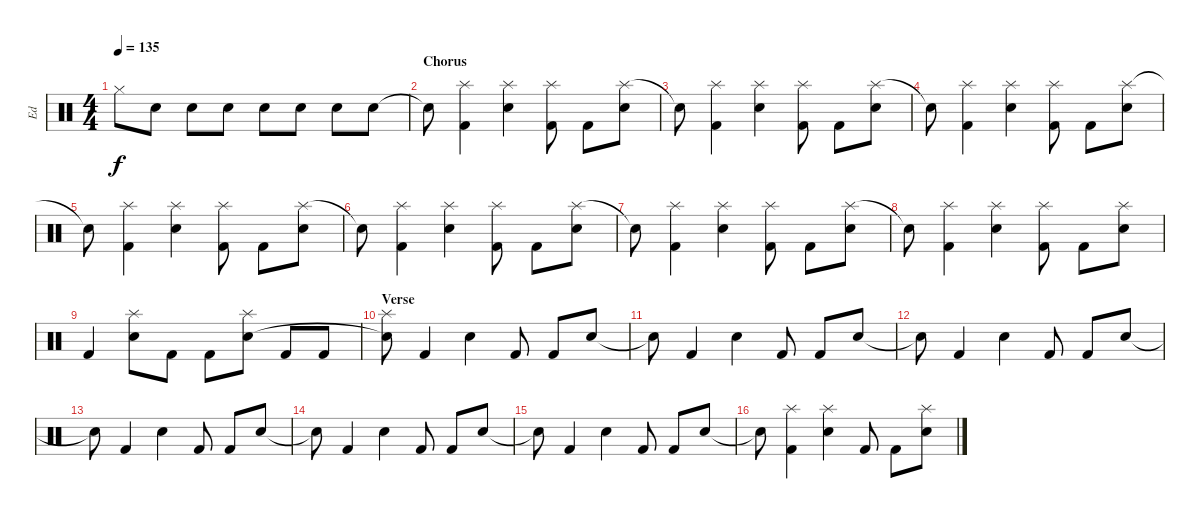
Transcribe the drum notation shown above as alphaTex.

\track ("Ed" "Ed") {instrument percussion}
\staff {score}
\articulation defaults
\ts (4 4)
\tempo 135
\clef neutral
\ks c "Hi-Hat (closed)"{t}.8{dy f} "Snare (hit) 2".8 "Snare (hit) 2".8 "Snare (hit) 2".8 "Snare (hit) 2".8 "Snare (hit) 2".8 "Snare (hit) 2".8 "Snare (hit) 2".8
|
\section ("" "Chorus")
"Snare (hit)"{t}.8 ("Splash (hit)" "Kick (hit) 2").4 ("Splash (hit)" "Snare (hit) 2").4 ("Splash (hit)" "Kick (hit) 2").8 "Kick (hit) 2".8 ("Splash (hit)" "Snare (hit) 2").8 |
"Snare (hit)"{t}.8 ("Splash (hit)" "Kick (hit) 2").4 ("Splash (hit)" "Snare (hit) 2").4 ("Splash (hit)" "Kick (hit) 2").8 "Kick (hit) 2".8 ("Splash (hit)" "Snare (hit) 2").8 |
"Snare (hit)"{t}.8 ("Splash (hit)" "Kick (hit) 2").4 ("Splash (hit)" "Snare (hit) 2").4 ("Splash (hit)" "Kick (hit) 2").8 "Kick (hit) 2".8 ("Splash (hit)" "Snare (hit) 2").8 |
"Snare (hit)"{t}.8 ("Splash (hit)" "Kick (hit) 2").4 ("Splash (hit)" "Snare (hit) 2").4 ("Splash (hit)" "Kick (hit) 2").8 "Kick (hit) 2".8 ("Splash (hit)" "Snare (hit) 2").8 |
"Snare (hit)"{t}.8 ("Splash (hit)" "Kick (hit) 2").4 ("Splash (hit)" "Snare (hit) 2").4 ("Splash (hit)" "Kick (hit) 2").8 "Kick (hit) 2".8 ("Splash (hit)" "Snare (hit) 2").8 |
"Snare (hit)"{t}.8 ("Splash (hit)" "Kick (hit) 2").4 ("Splash (hit)" "Snare (hit) 2").4 ("Splash (hit)" "Kick (hit) 2").8 "Kick (hit) 2".8 ("Splash (hit)" "Snare (hit) 2").8 |
"Snare (hit)"{t}.8 ("Splash (hit)" "Kick (hit) 2").4 ("Splash (hit)" "Snare (hit) 2").4 ("Splash (hit)" "Kick (hit) 2").8 "Kick (hit) 2".8 ("Splash (hit)" "Snare (hit) 2").8 |
"Kick (hit) 2".4 ("Splash (hit)" "Snare (hit) 2").8 "Kick (hit) 2".8 "Kick (hit) 2".8 ("Splash (hit)" "Snare (hit) 2").8 "Kick (hit) 2".8 "Kick (hit) 2".8 |
\section ("" "Verse")
("Splash (hit)" "Snare (hit)"{t}).8 "Kick (hit) 2".4 "Snare (hit) 2".4 "Kick (hit) 2".8 "Kick (hit) 2".8 "Snare (hit) 2".8 |
"Snare (hit)"{t}.8 "Kick (hit) 2".4 "Snare (hit) 2".4 "Kick (hit) 2".8 "Kick (hit) 2".8 "Snare (hit) 2".8 |
"Snare (hit)"{t}.8 "Kick (hit) 2".4 "Snare (hit) 2".4 "Kick (hit) 2".8 "Kick (hit) 2".8 "Snare (hit) 2".8 |
"Snare (hit)"{t}.8 "Kick (hit) 2".4 "Snare (hit) 2".4 "Kick (hit) 2".8 "Kick (hit) 2".8 "Snare (hit) 2".8 |
"Snare (hit)"{t}.8 "Kick (hit) 2".4 "Snare (hit) 2".4 "Kick (hit) 2".8 "Kick (hit) 2".8 "Snare (hit) 2".8 |
"Snare (hit)"{t}.8 "Kick (hit) 2".4 "Snare (hit) 2".4 "Kick (hit) 2".8 "Kick (hit) 2".8 "Snare (hit) 2".8 |
"Snare (hit)"{t}.8 ("Splash (hit)" "Kick (hit) 2").4 ("Splash (hit)" "Snare (hit) 2").4 "Kick (hit) 2".8 "Kick (hit) 2".8 ("Splash (hit)" "Snare (hit) 2").8
